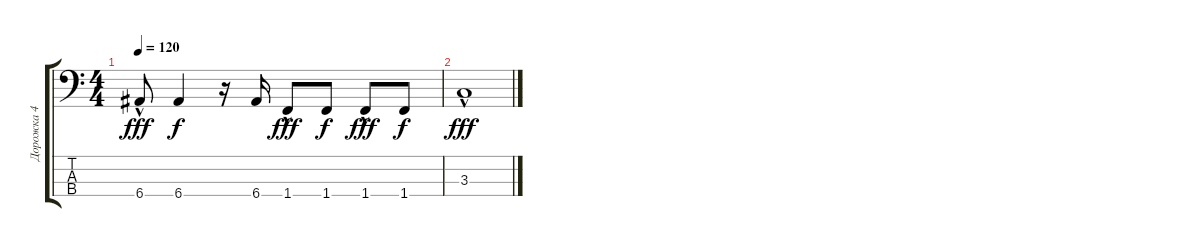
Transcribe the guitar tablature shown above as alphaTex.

\track ("Дорожка 4" "Дорожка 4") {instrument electricbassfinger}
\staff {score tabs}
\tuning (G2 D2 A1 E1) {hide}
\ts (4 4)
\tempo 120
\clef f4
\ks c
6.4{hac}.8{dy fff} 6.4.4{dy f} r.16 6.4.16 1.4{hac}.8{dy fff} 1.4.8{dy f} 1.4{hac}.8{dy fff} 1.4.8{dy f} |
3.3{hac}.1{dy fff}
